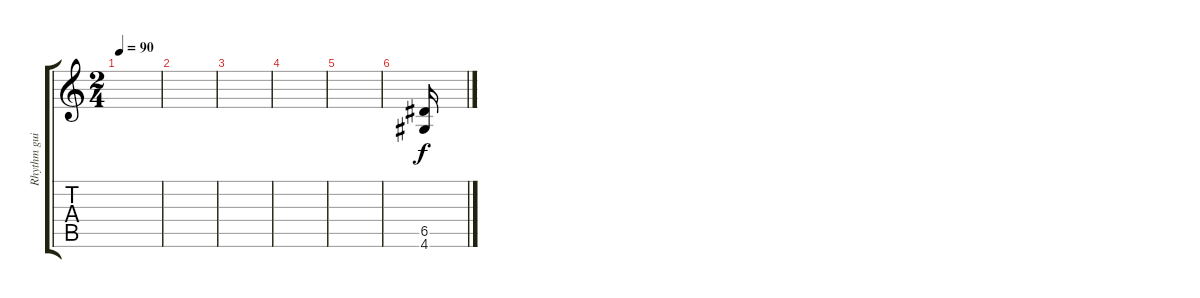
\track ("Rhythm guitar + addition lead" "Rhythm gui") {instrument overdrivenguitar}
\staff {score tabs}
\tuning (E4 B3 G3 D3 A2 E2) {hide}
\ts (2 4)
\tempo 90
\clef g2
\ks c
|
|
|
|
|
(6.5 4.6).16
